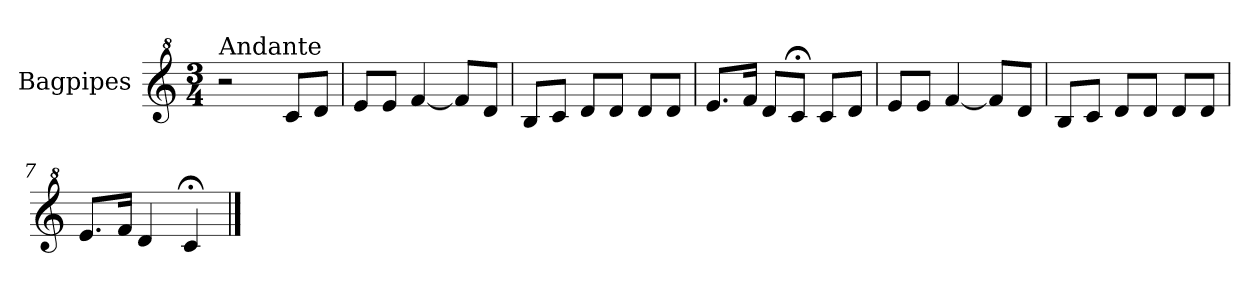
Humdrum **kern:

**kern
*part1
*staff1
*I"Bagpipes
*I'Bag
*clefG^2
*k[]
*C:
*M3/4
=1
!LO:TX:a:t=Andante
2r
8cc/L
8dd/J
=2
8ee/L
8ee/J
[4ff/
8ff/L]
8dd/J
=3
8b/L
8cc/J
8dd/L
8dd/J
8dd/L
8dd/J
=4
8.ee/L
16ff/Jk
8dd/L
8cc;</J
8cc/L
8dd/J
=5
8ee/L
8ee/J
[4ff/
8ff/L]
8dd/J
=6
8b/L
8cc/J
8dd/L
8dd/J
8dd/L
8dd/J
=7
8.ee/L
16ff/Jk
4dd/
4cc;</
==
*-
